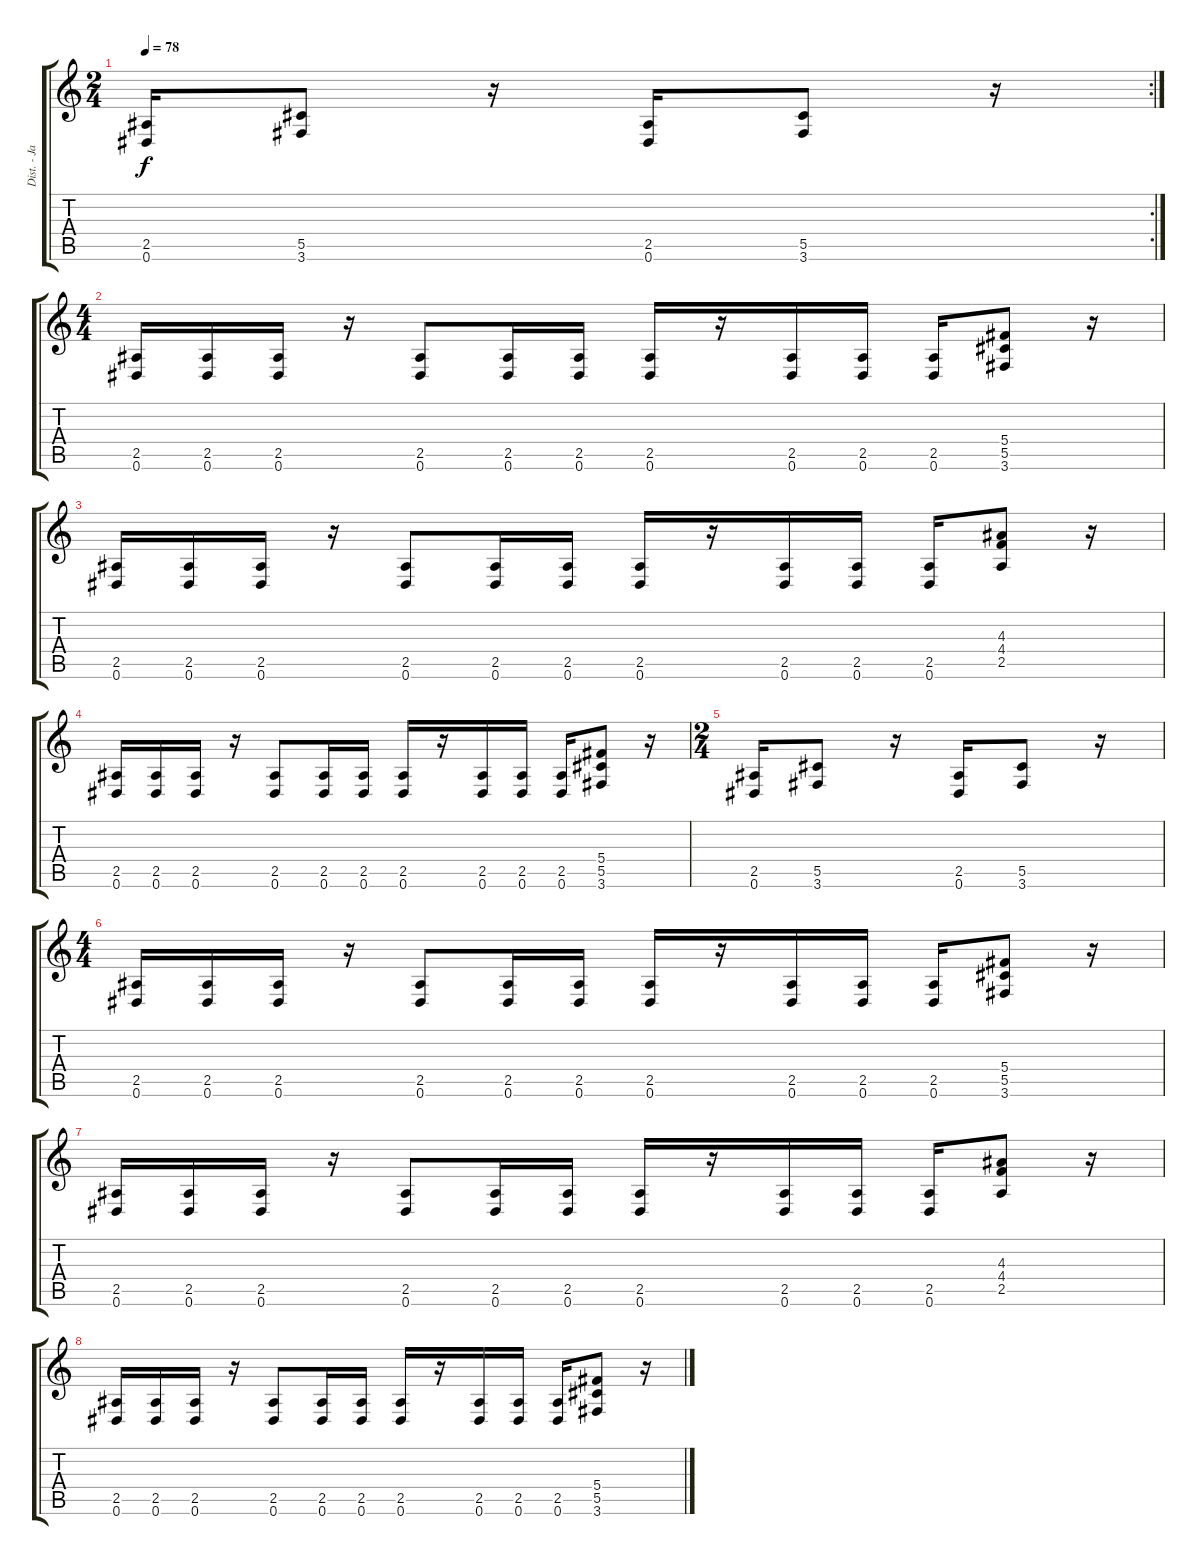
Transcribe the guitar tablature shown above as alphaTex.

\track ("Dist. - James" "Dist. - Ja") {instrument distortionguitar}
\staff {score tabs}
\tuning (Eb4 Bb3 Gb3 Db3 Ab2 Eb2) {hide}
\rc 2
\ts (2 4)
\tempo 78
\clef g2
\ks c
(2.5 0.6).16{dy f} (5.5 3.6).8 r.16 (2.5 0.6).16 (5.5 3.6).8 r.16 |
\ts (4 4)
(2.5 0.6).16 (2.5 0.6).16 (2.5 0.6).16 r.16 (2.5 0.6).8 (2.5 0.6).16 (2.5 0.6).16 (2.5 0.6).16 r.16 (2.5 0.6).16 (2.5 0.6).16 (2.5 0.6).16 (5.4 5.5 3.6).8 r.16 |
(2.5 0.6).16 (2.5 0.6).16 (2.5 0.6).16 r.16 (2.5 0.6).8 (2.5 0.6).16 (2.5 0.6).16 (2.5 0.6).16 r.16 (2.5 0.6).16 (2.5 0.6).16 (2.5 0.6).16 (4.3 4.4 2.5).8 r.16 |
(2.5 0.6).16 (2.5 0.6).16 (2.5 0.6).16 r.16 (2.5 0.6).8 (2.5 0.6).16 (2.5 0.6).16 (2.5 0.6).16 r.16 (2.5 0.6).16 (2.5 0.6).16 (2.5 0.6).16 (5.4 5.5 3.6).8 r.16 |
\ts (2 4)
(2.5 0.6).16 (5.5 3.6).8 r.16 (2.5 0.6).16 (5.5 3.6).8 r.16 |
\ts (4 4)
(2.5 0.6).16 (2.5 0.6).16 (2.5 0.6).16 r.16 (2.5 0.6).8 (2.5 0.6).16 (2.5 0.6).16 (2.5 0.6).16 r.16 (2.5 0.6).16 (2.5 0.6).16 (2.5 0.6).16 (5.4 5.5 3.6).8 r.16 |
(2.5 0.6).16 (2.5 0.6).16 (2.5 0.6).16 r.16 (2.5 0.6).8 (2.5 0.6).16 (2.5 0.6).16 (2.5 0.6).16 r.16 (2.5 0.6).16 (2.5 0.6).16 (2.5 0.6).16 (4.3 4.4 2.5).8 r.16 |
(2.5 0.6).16 (2.5 0.6).16 (2.5 0.6).16 r.16 (2.5 0.6).8 (2.5 0.6).16 (2.5 0.6).16 (2.5 0.6).16 r.16 (2.5 0.6).16 (2.5 0.6).16 (2.5 0.6).16 (5.4 5.5 3.6).8 r.16
